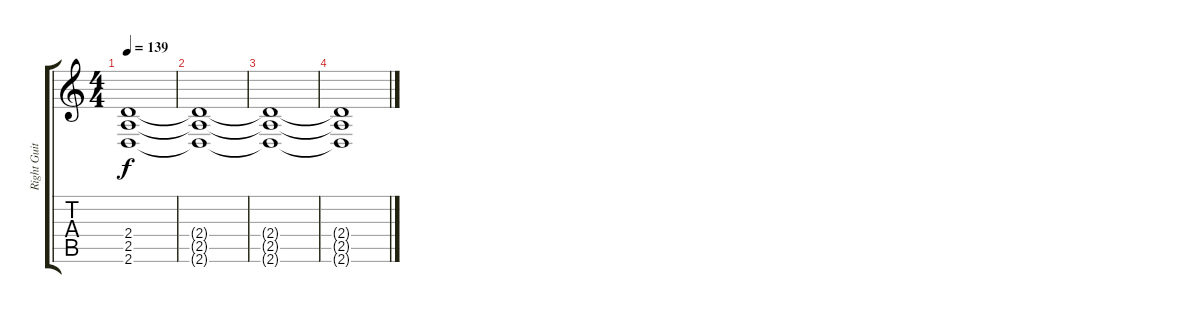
\track ("Right Guitar" "Right Guit") {instrument overdrivenguitar}
\staff {score tabs}
\tuning (D4 A3 F3 C3 G2 C2) {hide}
\ts (4 4)
\tempo 139
\clef g2
\ks c
(2.4{t} 2.5{t} 2.6{t}).1{dy f} |
(2.4{t} 2.5{t} 2.6{t}).1 |
(2.4{t} 2.5{t} 2.6{t}).1 |
(2.4{t} 2.5{t} 2.6{t}).1
